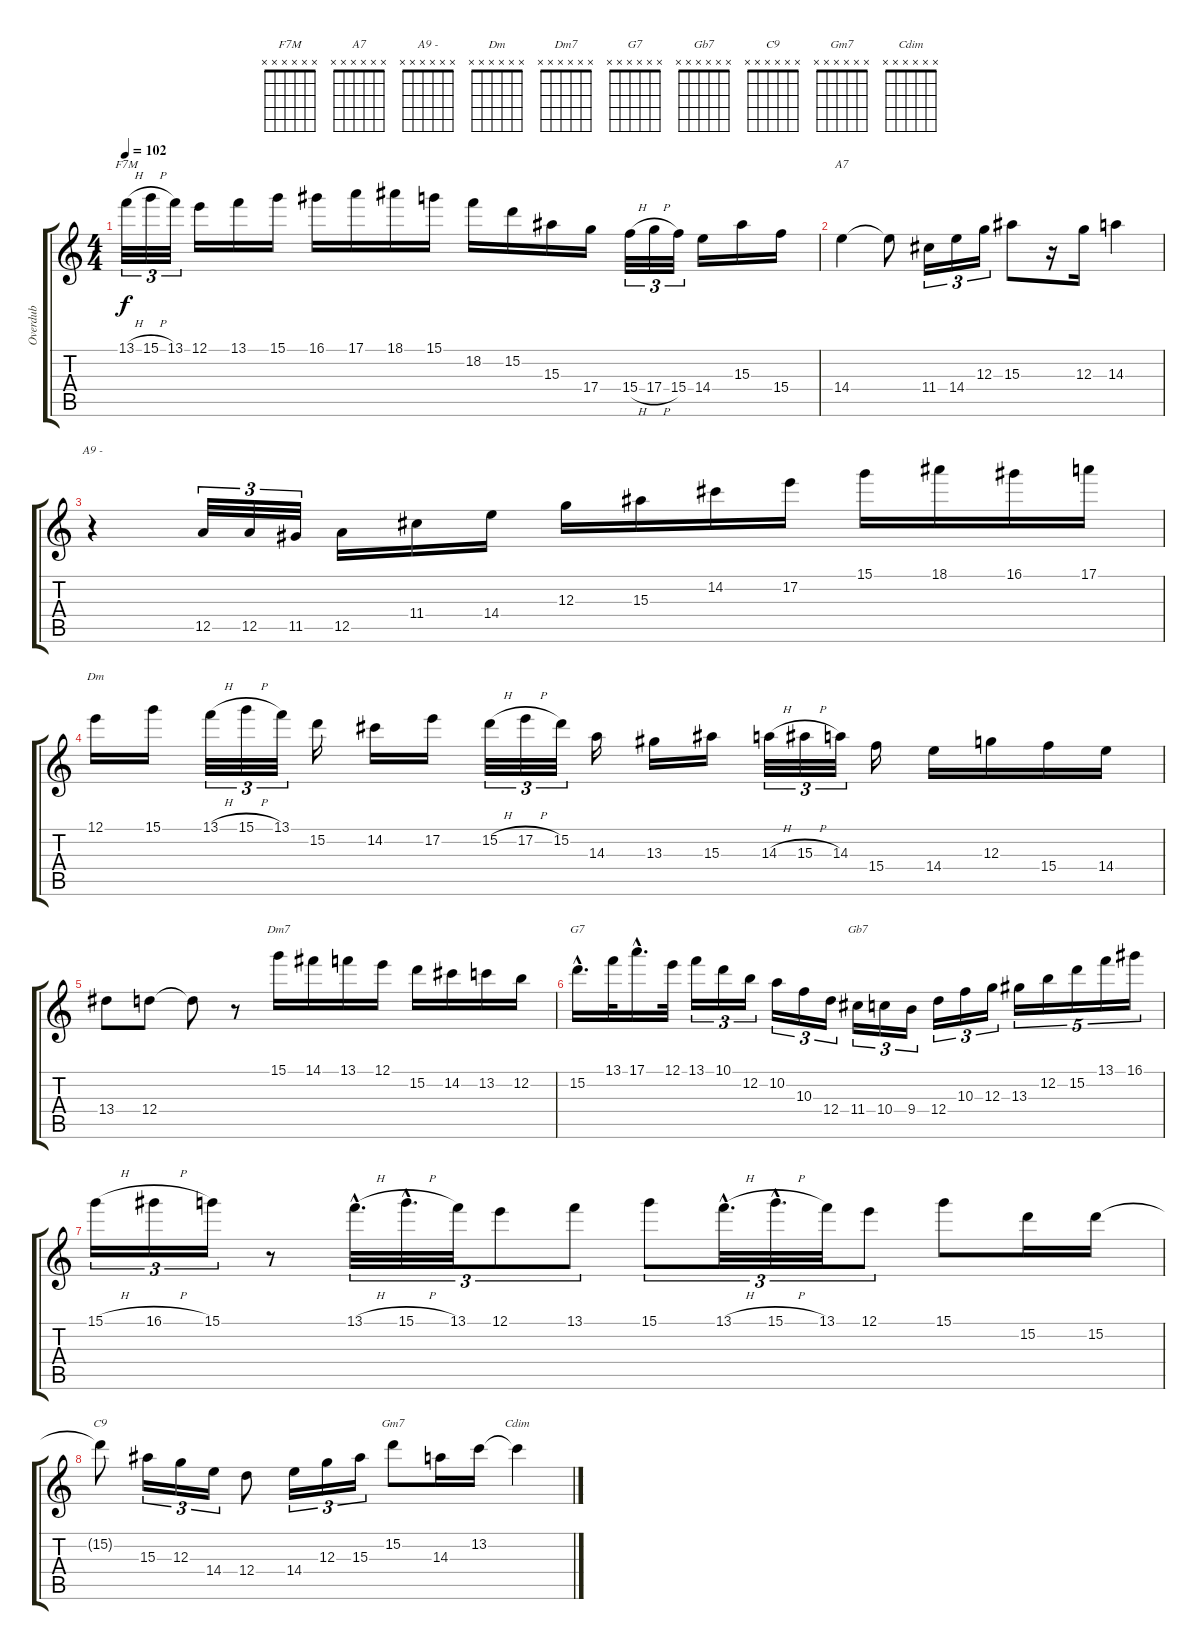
\track ("Overdub" "Overdub") {instrument electricbasspick}
\staff {score tabs}
\tuning (E4 B3 G3 D3 A2 E2) {hide}
\chord ("F7M" x x x x x x) {firstfret 0}
\chord ("A7" x x x x x x) {firstfret 0}
\chord ("A9 -" x x x x x x) {firstfret 0}
\chord ("Dm" x x x x x x) {firstfret 0}
\chord ("Dm7" x x x x x x) {firstfret 0}
\chord ("G7" x x x x x x) {firstfret 0}
\chord ("Gb7" x x x x x x) {firstfret 0}
\chord ("C9" x x x x x x) {firstfret 0}
\chord ("Gm7" x x x x x x) {firstfret 0}
\chord ("Cdim" x x x x x x) {firstfret 0}
\ts (4 4)
\tempo 102
\clef g2
\ks c
13.1{h}.32{tu (3 2) ch "F7M" dy f} 15.1{h}.32{tu (3 2)} 13.1.32{tu (3 2)} 12.1.16 13.1.16 15.1.16 16.1.16 17.1.16 18.1.16 15.1.16 18.2.16 15.2.16 15.3.16 17.4.16 15.4{h}.32{tu (3 2)} 17.4{h}.32{tu (3 2)} 15.4.32{tu (3 2)} 14.4.16 15.3.16 15.4.16 |
14.4.4{ch "A7"} 14.4{t}.8 11.4.16{tu (3 2)} 14.4.16{tu (3 2)} 12.3.16{tu (3 2)} 15.3.8 r.16 12.3.16 14.3.4 |
r.4{ch "A9 -"} 12.5.32{tu (3 2)} 12.5.32{tu (3 2)} 11.5.32{tu (3 2)} 12.5.16 11.4.16 14.4.16 12.3.16 15.3.16 14.2.16 17.2.16 15.1.16 18.1.16 16.1.16 17.1.16 |
12.1.16{ch "Dm"} 15.1.16 13.1{h}.32{tu (3 2)} 15.1{h}.32{tu (3 2)} 13.1.32{tu (3 2)} 15.2.16 14.2.16 17.2.16 15.2{h}.32{tu (3 2)} 17.2{h}.32{tu (3 2)} 15.2.32{tu (3 2)} 14.3.16 13.3.16 15.3.16 14.3{h}.32{tu (3 2)} 15.3{h}.32{tu (3 2)} 14.3.32{tu (3 2)} 15.4.16 14.4.16 12.3.16 15.4.16 14.4.16 |
13.4.8 12.4.8 12.4{t}.8 r.8 15.1.16{ch "Dm7"} 14.1.16 13.1.16 12.1.16 15.2.16 14.2.16 13.2.16 12.2.16 |
15.2{hac}.16{d ch "G7"} 13.1.32 17.1{hac}.16{d} 12.1.32 13.1.16{tu (3 2)} 10.1.16{tu (3 2)} 12.2.16{tu (3 2)} 10.2.16{tu (3 2)} 10.3.16{tu (3 2)} 12.4.16{tu (3 2)} 11.4.16{tu (3 2) ch "Gb7"} 10.4.16{tu (3 2)} 9.4.16{tu (3 2)} 12.4.16{tu (3 2)} 10.3.16{tu (3 2)} 12.3.16{tu (3 2)} 13.3.16{tu (5 4)} 12.2.16{tu (5 4)} 15.2.16{tu (5 4)} 13.1.16{tu (5 4)} 16.1.16{tu (5 4)} |
15.1{h}.16{tu (3 2)} 16.1{h}.16{tu (3 2)} 15.1.16{tu (3 2)} r.8 13.1{h hac}.32{d tu (3 2)} 15.1{h hac}.32{d tu (3 2)} 13.1.32{tu (3 2)} 12.1.8{tu (3 2)} 13.1.8{tu (3 2)} 15.1.8{tu (3 2)} 13.1{h hac}.32{d tu (3 2)} 15.1{h hac}.32{d tu (3 2)} 13.1.32{tu (3 2)} 12.1.8{tu (3 2)} 15.1.8 15.2.16 15.2.16 |
15.2{t}.8{ch "C9"} 15.3.16{tu (3 2)} 12.3.16{tu (3 2)} 14.4.16{tu (3 2)} 12.4.8 14.4.16{tu (3 2)} 12.3.16{tu (3 2)} 15.3.16{tu (3 2)} 15.2.8{ch "Gm7"} 14.3.16 13.2.16 13.2{t}.4{ch "Cdim"}
